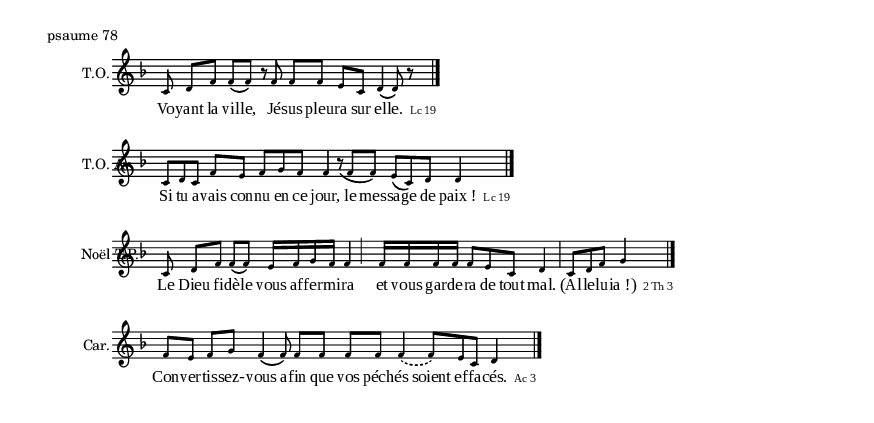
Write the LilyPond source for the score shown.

\version "2.10.0"
\include "definitions.ly"

\markup { psaume 78}


\relative f' { 
	\new Staff {
		\cadenzaOn
		\key f \major
		\set Staff.instrumentName = \markup{ \center-align { T.O. } }
		
		c8 d[ f] f[\( f\)] 
		\pespace
		r f f[ f] e[ c] d4\( d8\) r

		
		
		\endBar
	}

	\addlyrics {
		Vo -- yant la vil -- le, Jé -- sus pleu -- ra sur el -- le.
 		\markup { \citation #"Lc 19" } }
	
	
}

\relative f' { 
	\new Staff {
		\cadenzaOn
		\key f \major
		\set Staff.instrumentName = \markup{ \center-align { T.O. Av. } }
		
		\times 2/3 {c8[ d c]} f[ e] \times 2/3 {f[ g f] } f4\pespace \times 2/3 { r8_\( f[ f\)] } \times 2/3 {e[\( c\) d] } d4

		
		
		\endBar
	}

	\addlyrics {
		Si tu a -- vais con -- nu en ce jour, le mes -- sa -- ge de "paix !"
 		\markup { \citation #"Lc 19" } }
	
	
}
\relative f' { 
	\new Staff {
		\cadenzaOn
		\key f \major
		\set Staff.instrumentName = \markup{ \center-align { Noël T.P. } }
		
		c8 d[ f] f[\( f\)] e16[ f g f] f4
		\cesure \pespace f16[ f f f] \times 2/3 { f8[ e  c] } d4
		\barre \times 2/3 {c8[ d f]} g4

		
		
		\endBar
	}

	\addlyrics {
		Le Dieu fi -- dè -- le vous af -- fer -- mi -- ra et vous gar -- de -- ra de tout mal. "(Al" -- le -- lu -- "ia !)" 
 		\markup { \citation #"2 Th 3" } }
	
	
}

\relative f' { 
	\new Staff {
		\cadenzaOn
		\key f \major
		\set Staff.instrumentName = \markup{ \center-align { Car. } }
		
		f8[ e] f[ g] \times 2/3 {f4\(  f8\) } f[ f] f[ f] 
		\slurDashed
		f4( \times 2/3 { f8)[ e c] } d4

		
		
		\endBar
	}

	\addlyrics {
		Con -- ver -- tis -- sez-  -- vous a -- fin que vos péch -- és soient ef -- fa -- cés.
 		\markup { \citation #"Ac 3" } }
	
	
}



